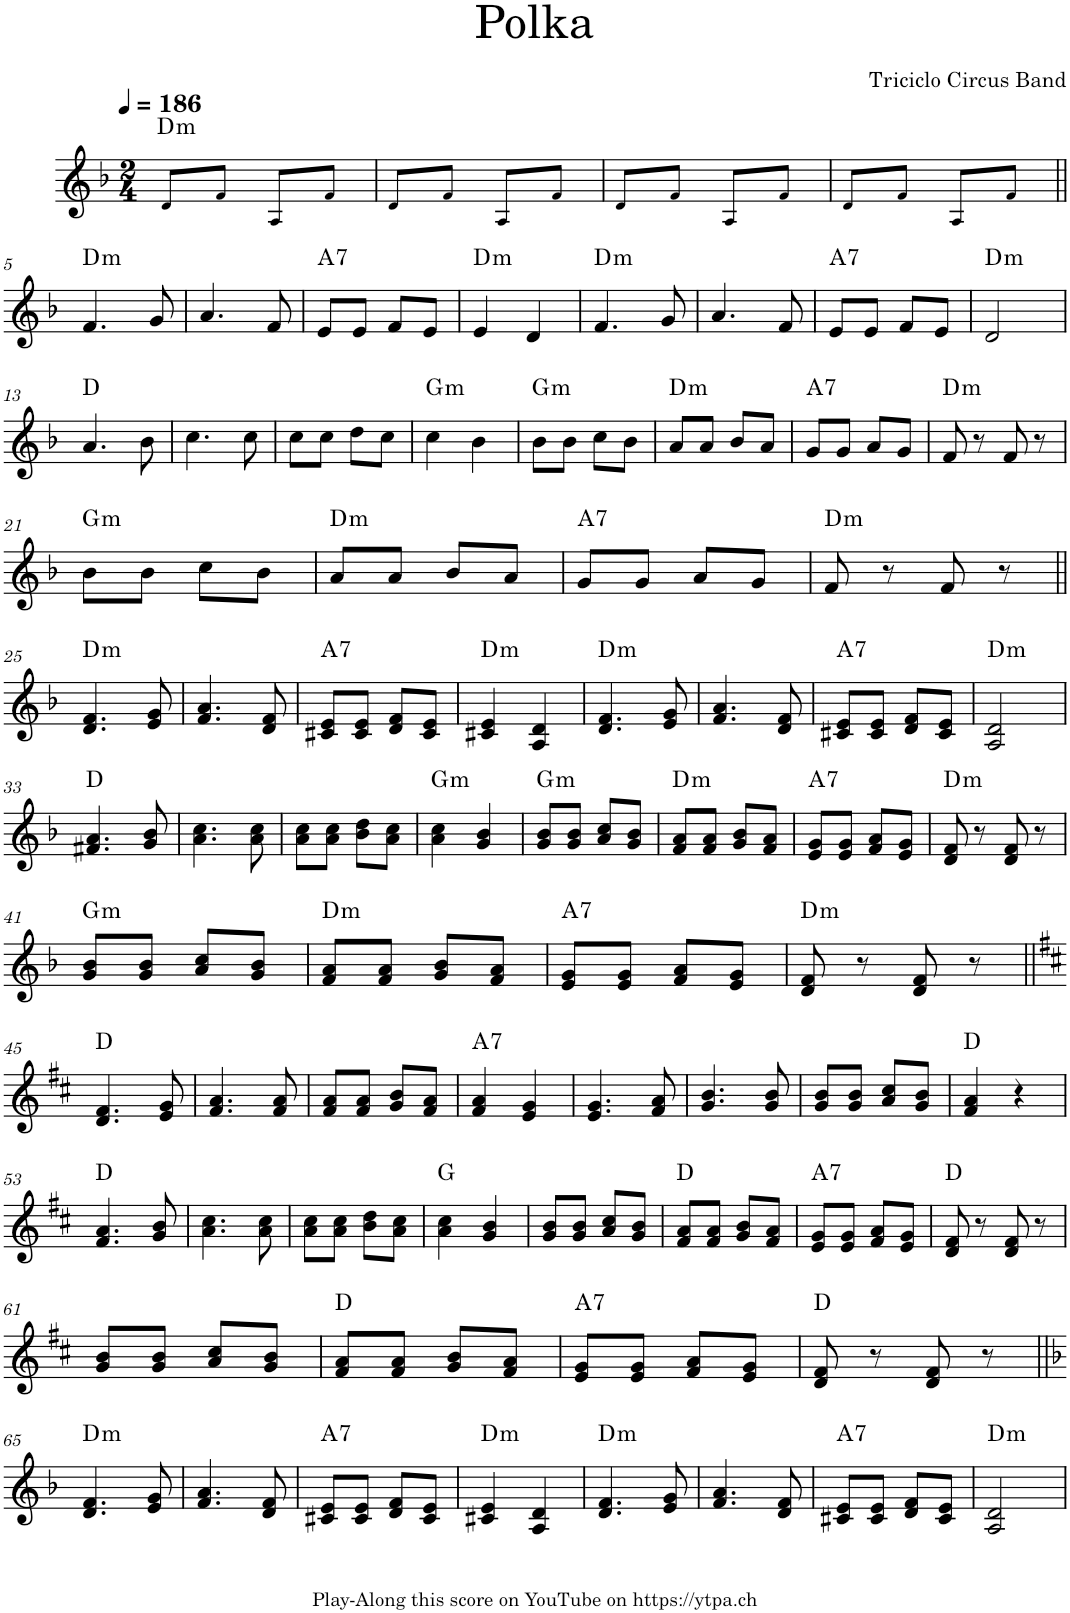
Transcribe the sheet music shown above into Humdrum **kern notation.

**kern	**harte
*part1	*part1
*staff1	*
*I"Piano	*
*I'Pno.	*
*clefG2	*
*k[b-]	*
*M2/4	*
*MM186	*
=1	=1
!	!LO:H:kt=m
8d!/L	D:min
8f!/J	.
8A!/L	.
8f!/J	.
=2	=2
8d!/L	.
8f!/J	.
8A!/L	.
8f!/J	.
=3	=3
8d!/L	.
8f!/J	.
8A!/L	.
8f!/J	.
=4	=4
8d!/L	.
8f!/J	.
8A!/L	.
8f!/J	.
!!LO:LB:g=z
=5||	=5||
!	!LO:H:kt=m
4.f/	D:min
8g/	.
=6	=6
4.a/	.
8f/	.
=7	=7
!	!LO:H:kt=7
8e/L	A:7
8e/J	.
8f/L	.
8e/J	.
=8	=8
!	!LO:H:kt=m
4e/	D:min
4d/	.
=9	=9
!	!LO:H:kt=m
4.f/	D:min
8g/	.
=10	=10
4.a/	.
8f/	.
=11	=11
!	!LO:H:kt=7
8e/L	A:7
8e/J	.
8f/L	.
8e/J	.
=12	=12
!	!LO:H:kt=m
2d/	D:min
!!LO:LB:g=z
=13	=13
4.a/	D:maj
8b-\	.
=14	=14
4.cc\	.
8cc\	.
=15	=15
8cc\L	.
8cc\J	.
8dd\L	.
8cc\J	.
=16	=16
!	!LO:H:kt=m
4cc\	G:min
4b-\	.
=17	=17
!	!LO:H:kt=m
8b-\L	G:min
8b-\J	.
8cc\L	.
8b-\J	.
=18	=18
!	!LO:H:kt=m
8a/L	D:min
8a/J	.
8b-/L	.
8a/J	.
=19	=19
!	!LO:H:kt=7
8g/L	A:7
8g/J	.
8a/L	.
8g/J	.
=20	=20
!	!LO:H:kt=m
8f/	D:min
8r	.
8f/	.
8r	.
!!LO:LB:g=z
=21	=21
!	!LO:H:kt=m
8b-\L	G:min
8b-\J	.
8cc\L	.
8b-\J	.
=22	=22
!	!LO:H:kt=m
8a/L	D:min
8a/J	.
8b-/L	.
8a/J	.
=23	=23
!	!LO:H:kt=7
8g/L	A:7
8g/J	.
8a/L	.
8g/J	.
=24	=24
!	!LO:H:kt=m
8f/	D:min
8r	.
8f/	.
8r	.
!!LO:LB:g=z
=25||	=25||
!	!LO:H:kt=m
4.d/ 4.f/	D:min
8e/ 8g/	.
=26	=26
4.f/ 4.a/	.
8d/ 8f/	.
=27	=27
!	!LO:H:kt=7
8c#X/ 8e/L	A:7
8c#/ 8e/J	.
8d/ 8f/L	.
8c#/ 8e/J	.
=28	=28
!	!LO:H:kt=m
4c#X/ 4e/	D:min
4A/ 4d/	.
=29	=29
!	!LO:H:kt=m
4.d/ 4.f/	D:min
8e/ 8g/	.
=30	=30
4.f/ 4.a/	.
8d/ 8f/	.
=31	=31
!	!LO:H:kt=7
8c#X/ 8e/L	A:7
8c#/ 8e/J	.
8d/ 8f/L	.
8c#/ 8e/J	.
=32	=32
!	!LO:H:kt=m
2A/ 2d/	D:min
!!LO:LB:g=z
=33	=33
4.f#X/ 4.a/	D:maj
8g/ 8b-/	.
=34	=34
4.a\ 4.cc\	.
8a\ 8cc\	.
=35	=35
8a\ 8cc\L	.
8a\ 8cc\J	.
8b-\ 8dd\L	.
8a\ 8cc\J	.
=36	=36
!	!LO:H:kt=m
4a\ 4cc\	G:min
4g/ 4b-/	.
=37	=37
!	!LO:H:kt=m
8g/ 8b-/L	G:min
8g/ 8b-/J	.
8a/ 8cc/L	.
8g/ 8b-/J	.
=38	=38
!	!LO:H:kt=m
8f/ 8a/L	D:min
8f/ 8a/J	.
8g/ 8b-/L	.
8f/ 8a/J	.
=39	=39
!	!LO:H:kt=7
8e/ 8g/L	A:7
8e/ 8g/J	.
8f/ 8a/L	.
8e/ 8g/J	.
=40	=40
!	!LO:H:kt=m
8d/ 8f/	D:min
8r	.
8d/ 8f/	.
8r	.
!!LO:LB:g=z
=41	=41
!	!LO:H:kt=m
8g/ 8b-/L	G:min
8g/ 8b-/J	.
8a/ 8cc/L	.
8g/ 8b-/J	.
=42	=42
!	!LO:H:kt=m
8f/ 8a/L	D:min
8f/ 8a/J	.
8g/ 8b-/L	.
8f/ 8a/J	.
=43	=43
!	!LO:H:kt=7
8e/ 8g/L	A:7
8e/ 8g/J	.
8f/ 8a/L	.
8e/ 8g/J	.
=44	=44
!	!LO:H:kt=m
8d/ 8f/	D:min
8r	.
8d/ 8f/	.
8r	.
!!LO:LB:g=z
=45||	=45||
*k[f#c#]	*
4.d/ 4.f#/	D:maj
8e/ 8g/	.
=46	=46
4.f#/ 4.a/	.
8f#/ 8a/	.
=47	=47
8f#/ 8a/L	.
8f#/ 8a/J	.
8g/ 8b/L	.
8f#/ 8a/J	.
=48	=48
!	!LO:H:kt=7
4f#/ 4a/	A:7
4e/ 4g/	.
=49	=49
4.e/ 4.g/	.
8f#/ 8a/	.
=50	=50
4.g/ 4.b/	.
8g/ 8b/	.
=51	=51
8g/ 8b/L	.
8g/ 8b/J	.
8a/ 8cc#/L	.
8g/ 8b/J	.
=52	=52
4f#/ 4a/	D:maj
4r	.
!!LO:LB:g=z
=53	=53
4.f#/ 4.a/	D:maj
8g/ 8b/	.
=54	=54
4.a\ 4.cc#\	.
8a\ 8cc#\	.
=55	=55
8a\ 8cc#\L	.
8a\ 8cc#\J	.
8b\ 8dd\L	.
8a\ 8cc#\J	.
=56	=56
4a\ 4cc#\	G:maj
4g/ 4b/	.
=57	=57
8g/ 8b/L	.
8g/ 8b/J	.
8a/ 8cc#/L	.
8g/ 8b/J	.
=58	=58
8f#/ 8a/L	D:maj
8f#/ 8a/J	.
8g/ 8b/L	.
8f#/ 8a/J	.
=59	=59
!	!LO:H:kt=7
8e/ 8g/L	A:7
8e/ 8g/J	.
8f#/ 8a/L	.
8e/ 8g/J	.
=60	=60
8d/ 8f#/	D:maj
8r	.
8d/ 8f#/	.
8r	.
!!LO:LB:g=z
=61	=61
8g/ 8b/L	.
8g/ 8b/J	.
8a/ 8cc#/L	.
8g/ 8b/J	.
=62	=62
8f#/ 8a/L	D:maj
8f#/ 8a/J	.
8g/ 8b/L	.
8f#/ 8a/J	.
=63	=63
!	!LO:H:kt=7
8e/ 8g/L	A:7
8e/ 8g/J	.
8f#/ 8a/L	.
8e/ 8g/J	.
=64	=64
8d/ 8f#/	D:maj
8r	.
8d/ 8f#/	.
8r	.
!!LO:LB:g=z
=65||	=65||
*k[b-]	*
!	!LO:H:kt=m
4.d/ 4.f/	D:min
8e/ 8g/	.
=66	=66
4.f/ 4.a/	.
8d/ 8f/	.
=67	=67
!	!LO:H:kt=7
8c#X/ 8e/L	A:7
8c#/ 8e/J	.
8d/ 8f/L	.
8c#/ 8e/J	.
=68	=68
!	!LO:H:kt=m
4c#X/ 4e/	D:min
4A/ 4d/	.
=69	=69
!	!LO:H:kt=m
4.d/ 4.f/	D:min
8e/ 8g/	.
=70	=70
4.f/ 4.a/	.
8d/ 8f/	.
=71	=71
!	!LO:H:kt=7
8c#X/ 8e/L	A:7
8c#/ 8e/J	.
8d/ 8f/L	.
8c#/ 8e/J	.
=72	=72
!	!LO:H:kt=m
2A/ 2d/	D:min
=	=
*-	*-
